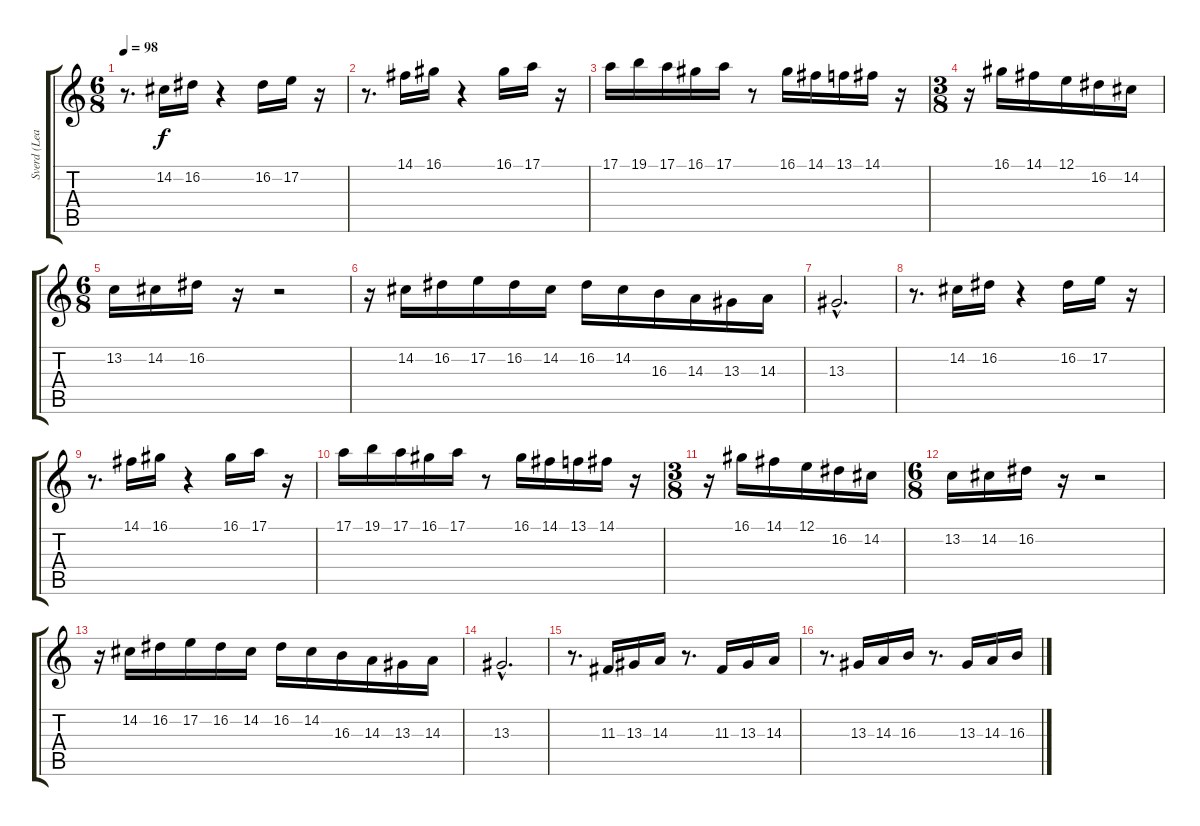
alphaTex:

\track ("Sverd (Lead)" "Sverd (Lea") {instrument tremolostrings}
\staff {score tabs}
\tuning (E4 B3 G3 D3 A2 E2) {hide}
\ts (6 8)
\tempo 98
\clef g2
\ks c
r.8{d dy f volume 9 instrument fx5brightness} 14.2.16 16.2.16 r.4 16.2.16 17.2.16 r.16 |
r.8{d} 14.1.16 16.1.16 r.4 16.1.16 17.1.16 r.16 |
17.1.16{volume 9 instrument fx5brightness} 19.1.16 17.1.16 16.1.16 17.1.16 r.8 16.1.16 14.1.16 13.1.16 14.1.16 r.16 |
\ts (3 8)
r.16{volume 9 instrument fx5brightness} 16.1.16 14.1.16 12.1.16 16.2.16 14.2.16 |
\ts (6 8)
13.2.16 14.2.16 16.2.16 r.16 r.2 |
r.16{volume 9 instrument fx5brightness} 14.2.16 16.2.16 17.2.16 16.2.16 14.2.16 16.2.16 14.2.16 16.3.16 14.3.16 13.3.16 14.3.16 |
13.3{hac}.2{d} |
r.8{d volume 9 instrument fx5brightness} 14.2.16 16.2.16 r.4 16.2.16 17.2.16 r.16 |
r.8{d} 14.1.16 16.1.16 r.4 16.1.16 17.1.16 r.16 |
17.1.16{volume 9 instrument fx5brightness} 19.1.16 17.1.16 16.1.16 17.1.16 r.8 16.1.16 14.1.16 13.1.16 14.1.16 r.16 |
\ts (3 8)
r.16{volume 9 instrument fx5brightness} 16.1.16 14.1.16 12.1.16 16.2.16 14.2.16 |
\ts (6 8)
13.2.16 14.2.16 16.2.16 r.16 r.2 |
r.16{volume 9 instrument fx5brightness} 14.2.16 16.2.16 17.2.16 16.2.16 14.2.16 16.2.16 14.2.16 16.3.16 14.3.16 13.3.16 14.3.16 |
13.3{hac}.2{d} |
r.8{d volume 9 instrument fx5brightness} 11.3.16 13.3.16 14.3.16 r.8{d} 11.3.16 13.3.16 14.3.16 |
r.8{d} 13.3.16 14.3.16 16.3.16 r.8{d} 13.3.16 14.3.16 16.3.16
